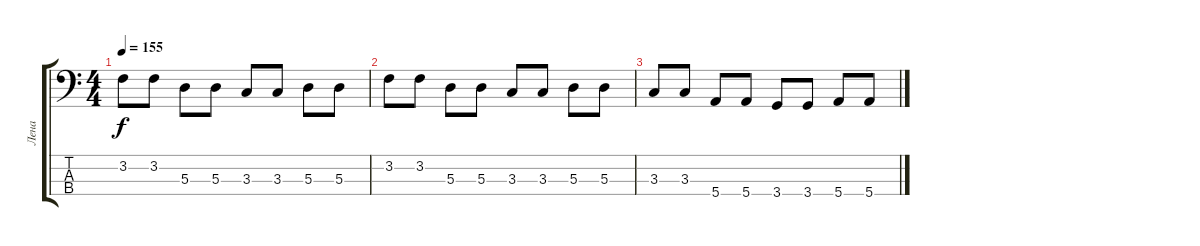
\track ("Лена" "Лена") {instrument electricbassfinger}
\staff {score tabs}
\tuning (G2 D2 A1 E1) {hide}
\ts (4 4)
\tempo 155
\clef f4
\ks c
3.2.8{dy f} 3.2.8 5.3.8 5.3.8 3.3.8 3.3.8 5.3.8 5.3.8 |
3.2.8 3.2.8 5.3.8 5.3.8 3.3.8 3.3.8 5.3.8 5.3.8 |
3.3.8 3.3.8 5.4.8 5.4.8 3.4.8 3.4.8 5.4.8 5.4.8
